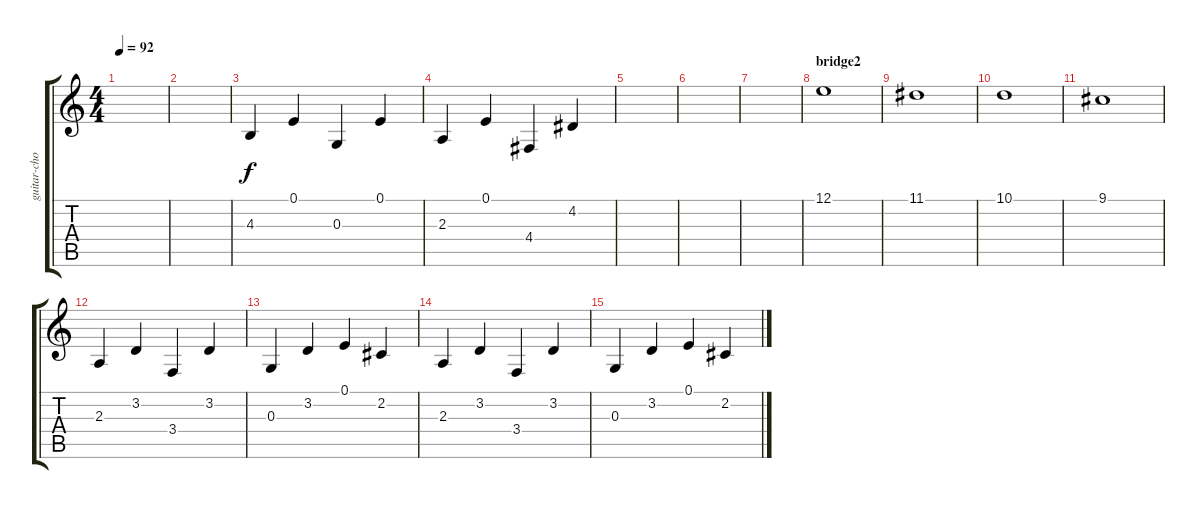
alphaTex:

\track ("guitar-chorus" "guitar-cho") {instrument fx7echoes}
\staff {score tabs}
\tuning (E4 B3 G3 D3 A2 E2) {hide}
\ts (4 4)
\tempo 92
\clef g2
\ks c
|
|
4.3.4 0.1.4 0.3.4 0.1.4 |
2.3.4 0.1.4 4.4.4 4.2.4 |
|
|
|
\section ("" "bridge2")
12.1.1 |
11.1.1 |
10.1.1 |
9.1.1 |
2.3.4 3.2.4 3.4.4 3.2.4 |
0.3.4 3.2.4 0.1.4 2.2.4 |
2.3.4 3.2.4 3.4.4 3.2.4 |
0.3.4 3.2.4 0.1.4 2.2.4
